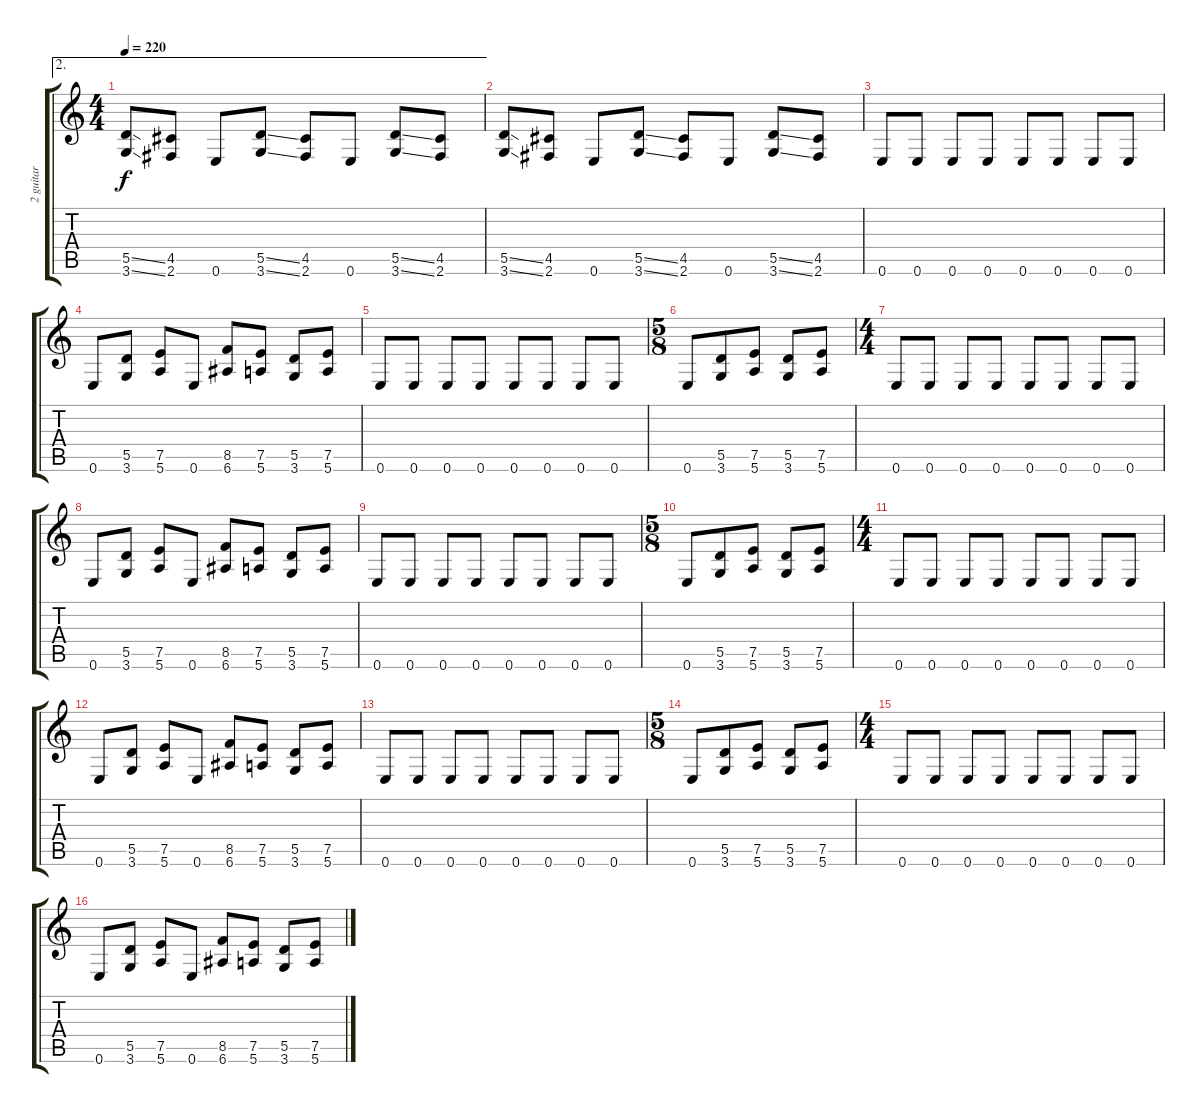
\track ("2 guitar" "2 guitar") {instrument overdrivenguitar}
\staff {score tabs}
\tuning (E4 B3 G3 D3 A2 E2) {hide}
\ae 2
\ts (4 4)
\tempo 220
\clef g2
\ks c
(5.5{ss} 3.6{ss}).8{dy f} (4.5 2.6).8 0.6.8 (5.5{ss} 3.6{ss}).8 (4.5 2.6).8 0.6.8 (5.5{ss} 3.6{ss}).8 (4.5 2.6).8 |
(5.5{ss} 3.6{ss}).8 (4.5 2.6).8 0.6.8 (5.5{ss} 3.6{ss}).8 (4.5 2.6).8 0.6.8 (5.5{ss} 3.6{ss}).8 (4.5 2.6).8 |
0.6.8 0.6.8 0.6.8 0.6.8 0.6.8 0.6.8 0.6.8 0.6.8 |
0.6.8 (5.5 3.6).8 (7.5 5.6).8 0.6.8 (8.5 6.6).8 (7.5 5.6).8 (5.5 3.6).8 (7.5 5.6).8 |
0.6.8 0.6.8 0.6.8 0.6.8 0.6.8 0.6.8 0.6.8 0.6.8 |
\ts (5 8)
0.6.8 (5.5 3.6).8 (7.5 5.6).8 (5.5 3.6).8 (7.5 5.6).8 |
\ts (4 4)
0.6.8 0.6.8 0.6.8 0.6.8 0.6.8 0.6.8 0.6.8 0.6.8 |
0.6.8 (5.5 3.6).8 (7.5 5.6).8 0.6.8 (8.5 6.6).8 (7.5 5.6).8 (5.5 3.6).8 (7.5 5.6).8 |
0.6.8 0.6.8 0.6.8 0.6.8 0.6.8 0.6.8 0.6.8 0.6.8 |
\ts (5 8)
0.6.8 (5.5 3.6).8 (7.5 5.6).8 (5.5 3.6).8 (7.5 5.6).8 |
\ts (4 4)
0.6.8 0.6.8 0.6.8 0.6.8 0.6.8 0.6.8 0.6.8 0.6.8 |
0.6.8 (5.5 3.6).8 (7.5 5.6).8 0.6.8 (8.5 6.6).8 (7.5 5.6).8 (5.5 3.6).8 (7.5 5.6).8 |
0.6.8 0.6.8 0.6.8 0.6.8 0.6.8 0.6.8 0.6.8 0.6.8 |
\ts (5 8)
0.6.8 (5.5 3.6).8 (7.5 5.6).8 (5.5 3.6).8 (7.5 5.6).8 |
\ts (4 4)
0.6.8 0.6.8 0.6.8 0.6.8 0.6.8 0.6.8 0.6.8 0.6.8 |
0.6.8 (5.5 3.6).8 (7.5 5.6).8 0.6.8 (8.5 6.6).8 (7.5 5.6).8 (5.5 3.6).8 (7.5 5.6).8
